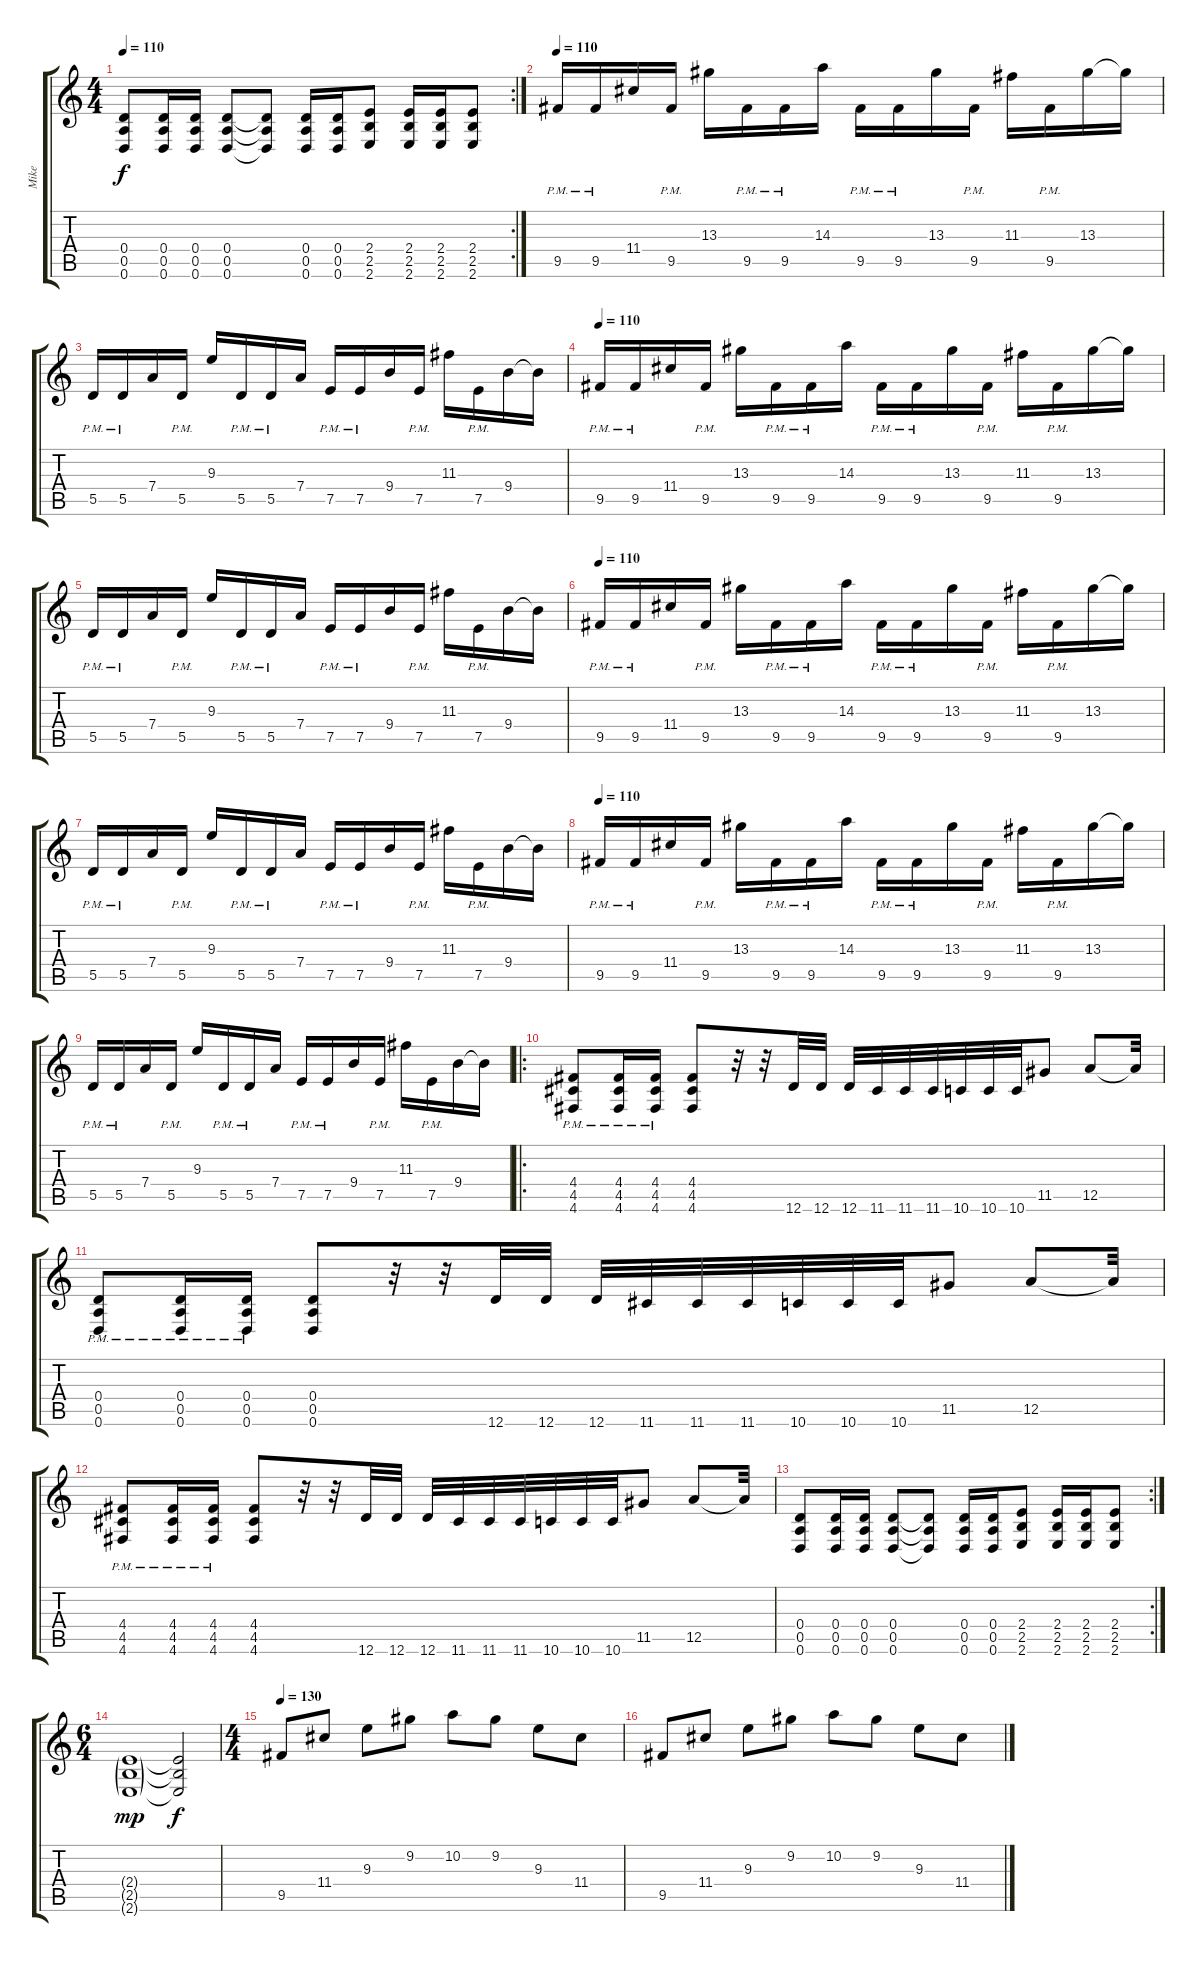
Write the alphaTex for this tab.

\track ("Mike" "Mike") {instrument distortionguitar}
\staff {score tabs}
\tuning (E4 B3 G3 D3 A2 D2) {hide}
\rc 2
\ts (4 4)
\tempo 110
\clef g2
\ks c
(0.4 0.5 0.6).8{dy f} (0.4 0.5 0.6).16 (0.4 0.5 0.6).16 (0.4 0.5 0.6).8 (0.4{t} 0.5{t} 0.6{t}).8 (0.4 0.5 0.6).16 (0.4 0.5 0.6).16 (2.4 2.5 2.6).8 (2.4 2.5 2.6).16 (2.4 2.5 2.6).16 (2.4 2.5 2.6).8 |
\tempo 110
9.5{pm}.16 9.5{pm}.16 11.4.16 9.5{pm}.16 13.3.16 9.5{pm}.16 9.5{pm}.16 14.3.16 9.5{pm}.16 9.5{pm}.16 13.3.16 9.5{pm}.16 11.3.16 9.5{pm}.16 13.3.16 13.3{t}.16 |
5.5{pm}.16 5.5{pm}.16 7.4.16 5.5{pm}.16 9.3.16 5.5{pm}.16 5.5{pm}.16 7.4.16 7.5{pm}.16 7.5{pm}.16 9.4.16 7.5{pm}.16 11.3.16 7.5{pm}.16 9.4.16 9.4{t}.16 |
\tempo 110
9.5{pm}.16 9.5{pm}.16 11.4.16 9.5{pm}.16 13.3.16 9.5{pm}.16 9.5{pm}.16 14.3.16 9.5{pm}.16 9.5{pm}.16 13.3.16 9.5{pm}.16 11.3.16 9.5{pm}.16 13.3.16 13.3{t}.16 |
5.5{pm}.16 5.5{pm}.16 7.4.16 5.5{pm}.16 9.3.16 5.5{pm}.16 5.5{pm}.16 7.4.16 7.5{pm}.16 7.5{pm}.16 9.4.16 7.5{pm}.16 11.3.16 7.5{pm}.16 9.4.16 9.4{t}.16 |
\tempo 110
9.5{pm}.16 9.5{pm}.16 11.4.16 9.5{pm}.16 13.3.16 9.5{pm}.16 9.5{pm}.16 14.3.16 9.5{pm}.16 9.5{pm}.16 13.3.16 9.5{pm}.16 11.3.16 9.5{pm}.16 13.3.16 13.3{t}.16 |
5.5{pm}.16 5.5{pm}.16 7.4.16 5.5{pm}.16 9.3.16 5.5{pm}.16 5.5{pm}.16 7.4.16 7.5{pm}.16 7.5{pm}.16 9.4.16 7.5{pm}.16 11.3.16 7.5{pm}.16 9.4.16 9.4{t}.16 |
\tempo 110
9.5{pm}.16 9.5{pm}.16 11.4.16 9.5{pm}.16 13.3.16 9.5{pm}.16 9.5{pm}.16 14.3.16 9.5{pm}.16 9.5{pm}.16 13.3.16 9.5{pm}.16 11.3.16 9.5{pm}.16 13.3.16 13.3{t}.16 |
5.5{pm}.16 5.5{pm}.16 7.4.16 5.5{pm}.16 9.3.16 5.5{pm}.16 5.5{pm}.16 7.4.16 7.5{pm}.16 7.5{pm}.16 9.4.16 7.5{pm}.16 11.3.16 7.5{pm}.16 9.4.16 9.4{t}.16 |
\ro
(4.4{pm} 4.5{pm} 4.6{pm}).8 (4.4{pm} 4.5{pm} 4.6{pm}).16 (4.4{pm} 4.5{pm} 4.6{pm}).16 (4.4 4.5 4.6).8 r.32 r.32 12.6.32 12.6.32 12.6.32 11.6.32 11.6.32 11.6.32 10.6.32 10.6.32 10.6.32 11.5.8 12.5.8 12.5{t}.32 |
(0.4{pm} 0.5{pm} 0.6{pm}).8 (0.4{pm} 0.5{pm} 0.6{pm}).16 (0.4{pm} 0.5{pm} 0.6{pm}).16 (0.4 0.5 0.6).8 r.32 r.32 12.6.32 12.6.32 12.6.32 11.6.32 11.6.32 11.6.32 10.6.32 10.6.32 10.6.32 11.5.8 12.5.8 12.5{t}.32 |
(4.4{pm} 4.5{pm} 4.6{pm}).8 (4.4{pm} 4.5{pm} 4.6{pm}).16 (4.4{pm} 4.5{pm} 4.6{pm}).16 (4.4 4.5 4.6).8 r.32 r.32 12.6.32 12.6.32 12.6.32 11.6.32 11.6.32 11.6.32 10.6.32 10.6.32 10.6.32 11.5.8 12.5.8 12.5{t}.32 |
\rc 2
(0.4 0.5 0.6).8 (0.4 0.5 0.6).16 (0.4 0.5 0.6).16 (0.4 0.5 0.6).8 (0.4{t} 0.5{t} 0.6{t}).8 (0.4 0.5 0.6).16 (0.4 0.5 0.6).16 (2.4 2.5 2.6).8 (2.4 2.5 2.6).16 (2.4 2.5 2.6).16 (2.4 2.5 2.6).8 |
\ts (6 4)
(2.4{g} 2.5{g} 2.6{g}).1{dy mp} (2.4{t} 2.5{t} 2.6{t}).2{dy f} |
\ts (4 4)
\tempo 130
9.5.8 11.4.8 9.3.8 9.2.8 10.2.8 9.2.8 9.3.8 11.4.8 |
9.5.8 11.4.8 9.3.8 9.2.8 10.2.8 9.2.8 9.3.8 11.4.8
